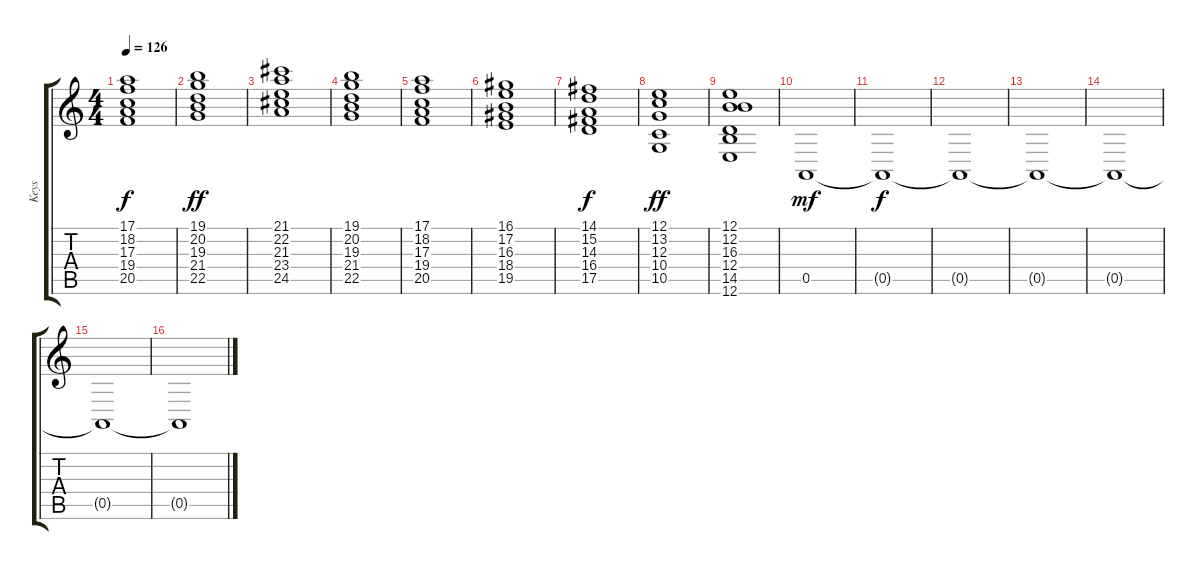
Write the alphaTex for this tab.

\track ("Keys" "Keys") {instrument synthbrass1}
\staff {score tabs}
\tuning (E4 B3 G3 D3 A2 E2) {hide}
\ts (4 4)
\tempo 126
\clef g2
\ks c
(17.1 18.2 17.3 19.4 20.5).1{dy f} |
(19.1 20.2 19.3 21.4 22.5).1{dy ff} |
(21.1 22.2 21.3 23.4 24.5).1 |
(19.1 20.2 19.3 21.4 22.5).1 |
(17.1 18.2 17.3 19.4 20.5).1 |
(16.1 17.2 16.3 18.4 19.5).1 |
(14.1 15.2 14.3 16.4 17.5).1{dy f} |
(12.1 13.2 12.3 10.4 10.5).1{dy ff} |
(12.1 12.2 16.3 12.4 14.5 12.6).1 |
0.5.1{dy mf} |
0.5{t}.1{dy f} |
0.5{t}.1 |
0.5{t}.1 |
0.5{t}.1 |
0.5{t}.1 |
0.5{t}.1
